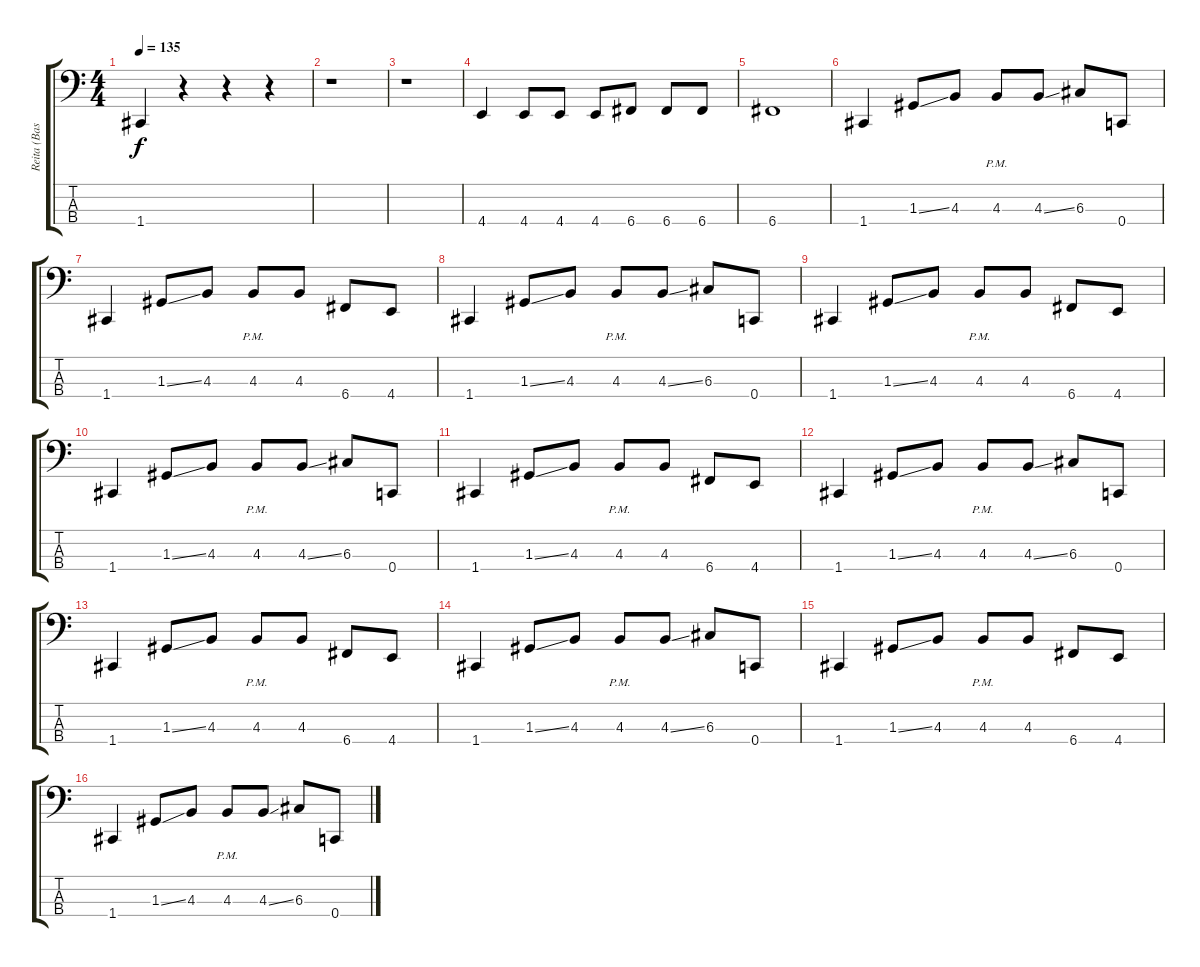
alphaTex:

\track ("Reita (Bass)" "Reita (Bas") {instrument electricbasspick}
\staff {score tabs}
\tuning (Gb2 C2 G1 C1) {hide}
\ts (4 4)
\tempo 135
\clef f4
\ks c
1.4.4{dy f} r.4 r.4 r.4 |
r.1 |
r.1 |
4.4.4 4.4.8 4.4.8 4.4.8 6.4.8 6.4.8 6.4.8 |
6.4.1 |
1.4.4 1.3{ss}.8 4.3.8 4.3{pm}.8 4.3{ss}.8 6.3.8 0.4.8 |
1.4.4 1.3{ss}.8 4.3.8 4.3{pm}.8 4.3.8 6.4.8 4.4.8 |
1.4.4 1.3{ss}.8 4.3.8 4.3{pm}.8 4.3{ss}.8 6.3.8 0.4.8 |
1.4.4 1.3{ss}.8 4.3.8 4.3{pm}.8 4.3.8 6.4.8 4.4.8 |
1.4.4 1.3{ss}.8 4.3.8 4.3{pm}.8 4.3{ss}.8 6.3.8 0.4.8 |
1.4.4 1.3{ss}.8 4.3.8 4.3{pm}.8 4.3.8 6.4.8 4.4.8 |
1.4.4 1.3{ss}.8 4.3.8 4.3{pm}.8 4.3{ss}.8 6.3.8 0.4.8 |
1.4.4 1.3{ss}.8 4.3.8 4.3{pm}.8 4.3.8 6.4.8 4.4.8 |
1.4.4 1.3{ss}.8 4.3.8 4.3{pm}.8 4.3{ss}.8 6.3.8 0.4.8 |
1.4.4 1.3{ss}.8 4.3.8 4.3{pm}.8 4.3.8 6.4.8 4.4.8 |
1.4.4 1.3{ss}.8 4.3.8 4.3{pm}.8 4.3{ss}.8 6.3.8 0.4.8
